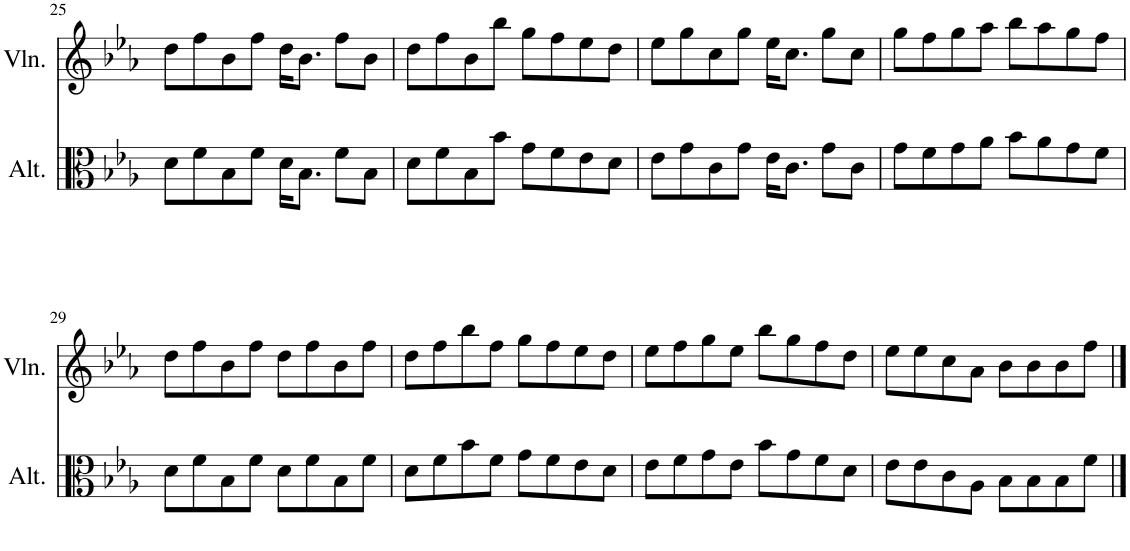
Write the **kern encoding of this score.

**kern	**kern
*part2	*part1
*staff2	*staff1
*I"Alto	*I"Violon
*I'Alt.	*I'Vln.
!!LO:PB:g=z
*clefC3	*clefG2
*k[b-e-a-]	*k[b-e-a-]
*M4/4	*M4/4
=25	=25
8d\L	8dd\L
8f\	8ff\
8B-\	8b-\
8f\J	8ff\J
16d\KL	16dd\KL
8.B-\J	8.b-\J
8f\L	8ff\L
8B-\J	8b-\J
=26	=26
8d\L	8dd\L
8f\	8ff\
8B-\	8b-\
8b-\J	8bb-\J
8g\L	8gg\L
8f\	8ff\
8e-\	8ee-\
8d\J	8dd\J
=27	=27
8e-\L	8ee-\L
8g\	8gg\
8c\	8cc\
8g\J	8gg\J
16e-\KL	16ee-\KL
8.c\J	8.cc\J
8g\L	8gg\L
8c\J	8cc\J
=28	=28
8g\L	8gg\L
8f\	8ff\
8g\	8gg\
8a-\J	8aa-\J
8b-\L	8bb-\L
8a-\	8aa-\
8g\	8gg\
8f\J	8ff\J
!!LO:LB:g=z
=29	=29
8d\L	8dd\L
8f\	8ff\
8B-\	8b-\
8f\J	8ff\J
8d\L	8dd\L
8f\	8ff\
8B-\	8b-\
8f\J	8ff\J
=30	=30
8d\L	8dd\L
8f\	8ff\
8b-\	8bb-\
8f\J	8ff\J
8g\L	8gg\L
8f\	8ff\
8e-\	8ee-\
8d\J	8dd\J
=31	=31
8e-\L	8ee-\L
8f\	8ff\
8g\	8gg\
8e-\J	8ee-\J
8b-\L	8bb-\L
8g\	8gg\
8f\	8ff\
8d\J	8dd\J
=32	=32
8e-\L	8ee-\L
8e-\	8ee-\
8c\	8cc\
8A-\J	8a-\J
8B-\L	8b-\L
8B-\	8b-\
8B-\	8b-\
8f\J	8ff\J
==	==
*-	*-
